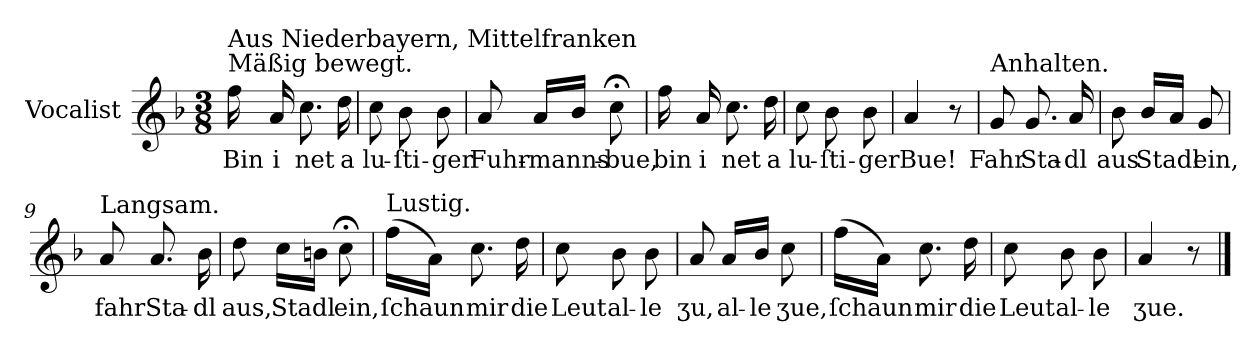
**kern	**text
*part1	*part1
*staff1	*staff1
*I"Vocalist	*
*k[b-]	*
*F:	*
*M3/8	*
=1	=1
!LO:TX:a:t=Mäßig bewegt.	!
!LO:TX:a:t=Aus Niederbayern, Mittelfranken	!
16ff	Bin
16a	i
8.cc	net
16dd	a
=2	=2
8cc	lu-
8b-	-ſti-
8b-	-ger
=3	=3
8a	Fuhr-
16aLL	-manns-
16b-JJ	.
8cc;<	-bue,
=4	=4
16ff	bin
16a	i
8.cc	net
16dd	a
=5	=5
8cc	lu-
8b-	-ſti-
8b-	-ger
=6	=6
4a	Bue!
8r	.
=7	=7
!LO:TX:a:t=Anhalten.	!
8g	Fahr
8.g	Sta-
16a	-dl
=8	=8
8b-	aus
16b-/LL	Stadl
16aJJ	.
8g	ein,
=9	=9
!LO:TX:a:t=Langsam.	!
8a	fahr
8.a	Sta-
16b-	-dl
=10	=10
8dd	aus,
16ccLL	Stadl
16bnJJ	.
8cc;<	ein,
=11	=11
!LO:TX:a:t=Lustig.	!
(16ffLL	ſchaun
16aJJ)	.
8.cc	mir
16dd	die
=12	=12
8cc	Leut
8b-	al-
8b-	-le
=13	=13
8a	ʒu,
16aLL	al-
16b-JJ	-le
8cc	ʒue,
=14	=14
(16ffLL	ſchaun
16aJJ)	.
8.cc	mir
16dd	die
=15	=15
8cc	Leut
8b-	al-
8b-	-le
=16	=16
4a	ʒue.
8r	.
==	==
*-	*-
